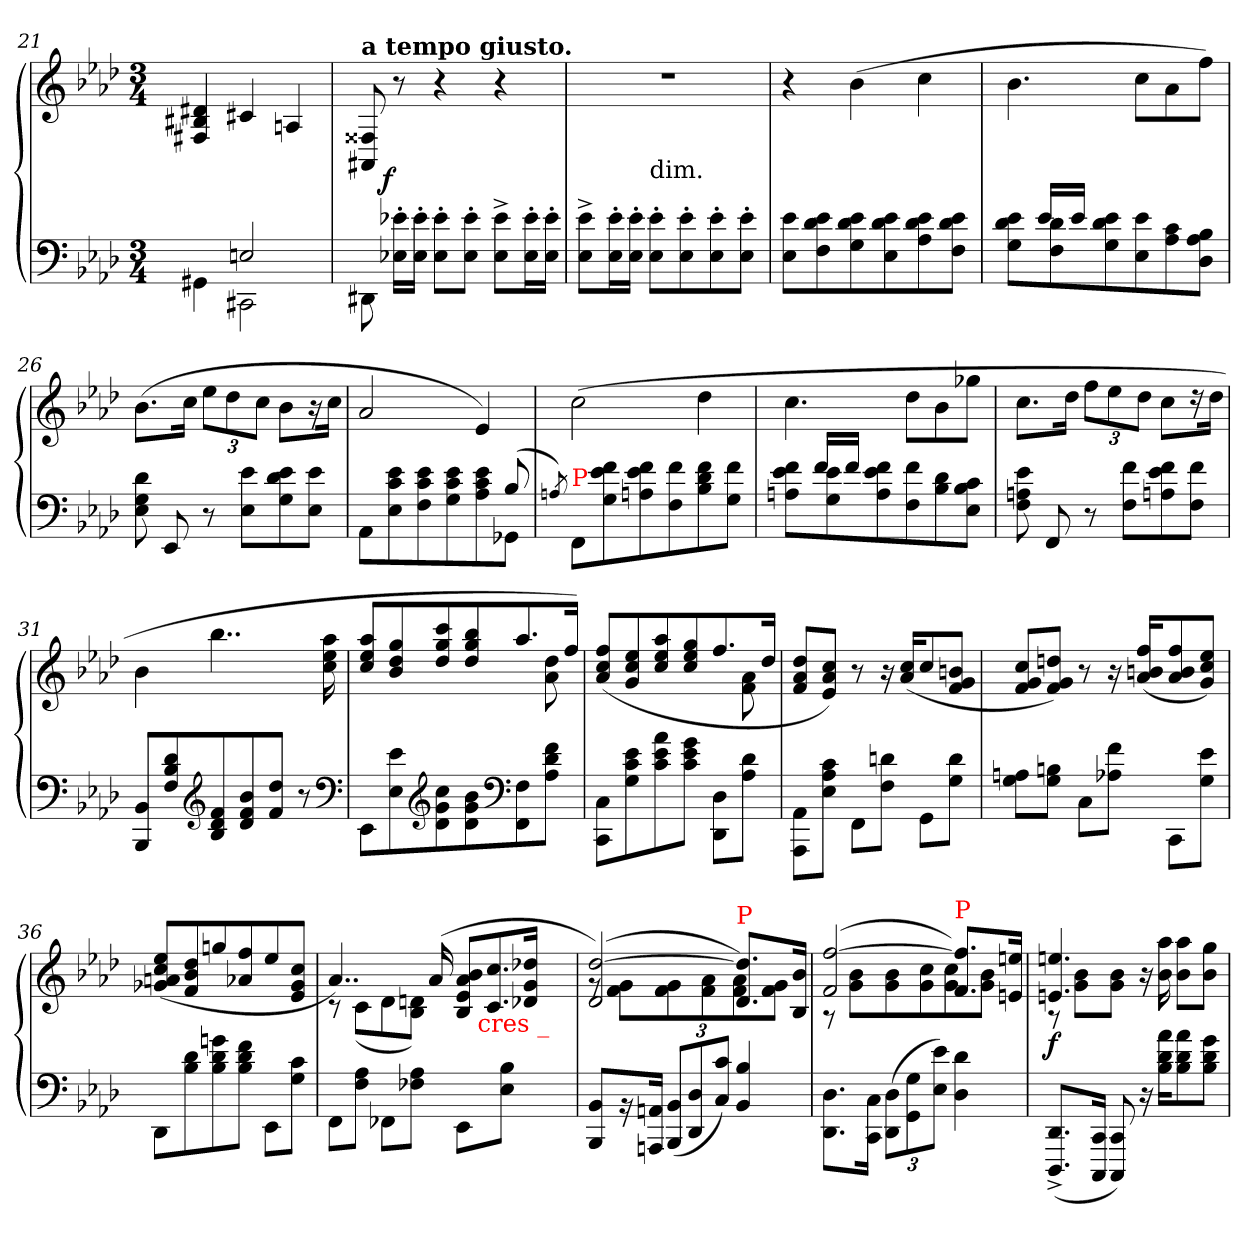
**kern	**kern	**dynam
*part1	*part1	*part1
*staff2	*staff1	*staff1/2
*clefF4	*clefG2	*
*k[b-e-a-d-]	*k[b-e-a-d-]	*
*A-:	*A-:	*
*M3/4	*M3/4	*
=21	=21	=21
*^	*	*
4ryy	4GG#X\	4d#X 4B#X 4F#X	.
2En	2CC#X	4c#X/	.
.	.	4An/	.
*v	*v	*	*
=22	=22	=22
!	!LO:TX:a:B:t=a tempo giusto.	!
8DD#X\	8F##X 8AA#X	.
!	!	!LO:DY:rj
16e-X'> 16E-X'>LL	8r	f
16e-'> 16E-'>JJ	.	.
8e-'> 8E-'>L	4r	.
8e-'> 8E-'>J	.	.
8e-^> 8E-^>L	4r	.
16e-'> 16E-'>L	.	.
16e-'> 16E-'>JJ	.	.
=23	=23	=23
*	*^	*
8e-^> 8E-^>L	2.rdd	4ryy	.
16e-'> 16E-'>L	.	.	.
16e-'> 16E-'>JJ	.	.	.
!	!	!LO:TX:c:t=dim.	!
8e-'> 8E-'>L	.	2ryy	.
8e-'> 8E-'>	.	.	.
8e-'> 8E-'>	.	.	.
8e-'> 8E-'>J	.	.	.
*	*v	*v	*
=24	=24	=24
8e- 8E-L	4r	.
8e- 8d- 8F	.	.
8e- 8d- 8G	(>4b-	.
8e- 8d- 8E-	.	.
8e- 8d- 8A-	4cc	.
8e- 8d- 8FJ	.	.
=25	=25	=25
*^	*	*
8ryy	8e- 8d- 8GL	4.b-	.
16e-LL	8d- 8F	.	.
16e-JJ	.	.	.
2ryy	8e- 8d- 8G	.	.
.	8e- 8E-	8ccL	.
.	8c 8A-	8a-	.
.	8B- 8A- 8D-J	8ffJ)	.
*v	*v	*	*
=26	=26	=26
8d-\ 8G\ 8E-\	(>8.b-L	.
8EE-/	.	.
.	16ccJk	.
*	*Xbrackettup	*
8r	12ee-L	.
.	12dd-	.
8e- 8E-L	.	.
.	12ccJ	.
8e- 8d- 8G	8b-L	.
8e- 8E-J	16r	.
.	16ccJk	.
=27	=27	=27
*^	*	*
2ryy	8AA-L	2a-	.
.	8e- 8c 8E-	.	.
.	8e- 8c 8F	.	.
.	8e- 8c 8G	.	.
8ryy	8e- 8c 8A-	4e-)	.
(<8B-	8GG-XJ	.	.
*v	*v	*	*
=28	=28	=28
8qAn/)	.	.
!LO:TX:a:color=red:t=P	!	!
8FFL	(>2cc	.
8f 8e- 8G	.	.
8f 8e- 8A	.	.
8f 8F	.	.
8f 8d- 8B-	4dd-	.
8f 8GJ	.	.
=29	=29	=29
*^	*	*
8ryy	8f 8e- 8AnL	4.cc	.
16fLL	8e- 8G	.	.
16fJJ	.	.	.
2ryy	8f 8e- 8A	.	.
.	8f 8F	8dd-L	.
.	8d- 8B-	8b-	.
.	8c 8B- 8E-J	8gg-XJ	.
*v	*v	*	*
=30	=30	=30
8e-\ 8An\ 8F\	8.ccL	.
8FF/	.	.
.	16dd-Jk	.
8r	12ffL	.
.	12ee-	.
8f 8FL	.	.
.	12dd-J	.
8f 8e- 8An	8ccL	.
8f 8FJ	16r	.
.	16dd-Jk	.
=31	=31	=31
8BB-/ 8BBB-/L	4b-	.
8d- 8B- 8F	.	.
*clefG2	*	*
8f 8d- 8B-	4..bb-	.
8b- 8f 8d-	.	.
8dd- 8fJ	.	.
8r	.	.
.	16aa- 16ee- 16cc	.
*clefF4	*	*
=32	=32	=32
*	*^	*
8EE-\L	8aa- 8ee- 8ccL	2ryy	.
8e- 8E-	8gg 8dd- 8b-	.	.
*clefG2	*	*	*
8cc 8g 8d-	8ccc 8gg 8dd-	.	.
8b- 8g 8d-	8bb- 8gg 8dd-	.	.
*clefF4	*	*	*
8F 8FF	8.aa-	8ryy	.
8f 8d- 8A-J	.	8dd- 8a-	.
.	16ffJk)	.	.
=33	=33	=33	=33
8C 8CCL	(>8ff 8cc 8a-L	2ryy	.
8e- 8c 8G	8ee- 8cc 8g	.	.
8a-\ 8e-\ 8c\	8aa- 8ee- 8cc	.	.
8g\ 8e-\ 8c\J	8gg 8ee- 8cc	.	.
8D- 8DD-L	8.ff	8ryy	.
8d- 8A-J	.	8a- 8f	.
.	16dd-Jk	.	.
*	*v	*v	*
=34	=34	=34
8AA-\ 8AAA-\L	8dd- 8a- 8fL	.
8c 8A- 8E-J	8cc 8a- 8e-J)	.
8FF\L	8r	.
8dn 8FJ	16r	.
.	(>16cc 16a-KL	.
8GG\L	8cc	.
8d 8GJ	8bn 8g 8fJ	.
=35	=35	=35
8An 8GL	8cc 8g 8fL	.
8Bn 8GJ	8ddn 8g 8fJ)	.
8CL	8r	.
8f 8A-XJ	16r	.
.	(>16ff/ 16bn/ 16a-/KL	.
8CC\L	8ff 8b 8a-	.
8e- 8GJ	8ee- 8cc 8gJ)	.
=36	=36	=36
8DD-L	(>8ee-/ 8cc/ 8an/ 8g-X/L	.
8d- 8B-	8dd- 8b- 8f	.
8gn\ 8d-\ 8B-\	8ggn/	.
8f\ 8d-\ 8B-\J	8ff/ 8a-X/	.
8EE-\L	8ee-	.
8c 8GJ	8cc 8g- 8e-J	.
=37	=37	=37
*	*^	*
8FF\L	4..a-)	8rc	.
8A- 8FJ	.	(>8cL	.
8FF-X\L	.	8d-	.
8A- 8F-XJ	.	8dn 8B-J)	.
.	(>16a-	.	.
*	*Xtuplet	*	*
8EE-\L	12b- 12a- 12e- 12B-L	4ryy	.
!	!LO:TX:b:color=red:t=cres _	!	!
.	12.cc 12.c	.	.
8B- 8E-J	.	.	.
.	24dd-X 24g 24d-XJk	.	.
4ryy	4ryy	4ryy	.
=38	=38	=38	=38
8BB- 8BBB-L	(<[2dd- 2d-)	8rg	.
16rBB	.	8g 8fL	.
16AAn 16AAAJk	.	.	.
*Xbrackettup	*	*	*
(<12BB- 12BBB-L	.	8g 8f	.
12D- 12DD-	.	.	.
.	.	8a- 8f	.
12c 12CJ)	.	.	.
!	!LO:TX:a:color=red:t=P	!	!
4B-/ 4BB-/	8.dd-] 8.d-L	8a- 8f)	.
.	.	8g 8fJ	.
.	16b- 16B-Jk	.	.
=39	=39	=39	=39
8.D-\ 8.DD-\L	(<[2ff 2f	8r	.
.	.	8b- 8gL	.
16C 16CCJk	.	.	.
(>12D- 12DD-L	.	8b- 8g	.
12G 12GG	.	.	.
.	.	8cc 8g	.
12e- 12E-J)	.	.	.
!	!LO:TX:a:color=red:t=P	!	!
4d- 4D-	8.ff] 8.fL	8cc 8g)	.
.	.	8b- 8gJ	.
.	16een 16enJk	.	.
=40	=40	=40	=40
(<8.DD-^> 8.DDD-^>L	4.een 4.en	8r	f
.	.	8b- 8gL	.
16CC 16CCCJk	.	.	.
8CC 8CCC)	.	8b- 8gJ	.
16r	16r	4.ryy	.
16a- 16d- 16B-KL	16aa- 16b-	.	.
8a- 8d- 8B-	8aa- 8b-L	.	.
8g 8d- 8B-J	8gg 8b-J	.	.
*	*v	*v	*
=	=	=
*-	*-	*-
